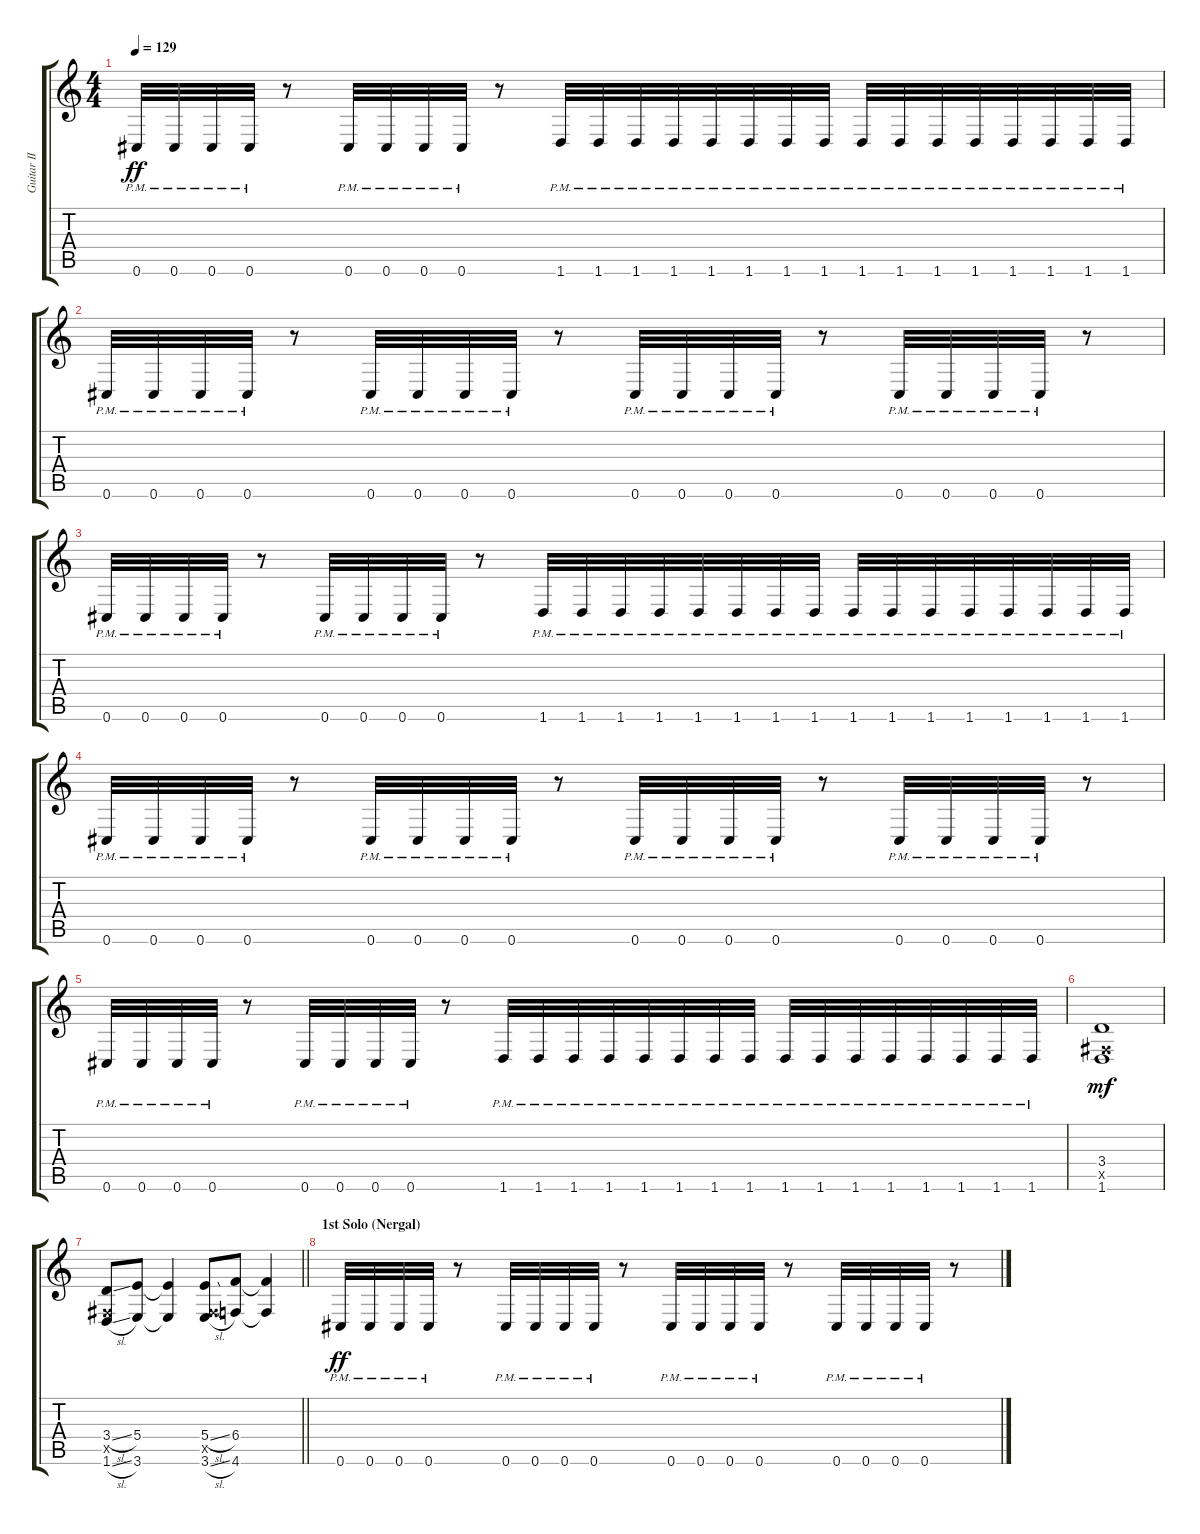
\track ("Guitar II" "Guitar II") {instrument distortionguitar}
\staff {score tabs}
\tuning (Db4 Ab3 E3 B2 Gb2 Db2) {hide}
\ts (4 4)
\tempo 129
\clef g2
\ks c
0.6{pm}.32{dy ff} 0.6{pm}.32 0.6{pm}.32 0.6{pm}.32 r.8 0.6{pm}.32 0.6{pm}.32 0.6{pm}.32 0.6{pm}.32 r.8 1.6{pm}.32 1.6{pm}.32 1.6{pm}.32 1.6{pm}.32 1.6{pm}.32 1.6{pm}.32 1.6{pm}.32 1.6{pm}.32 1.6{pm}.32 1.6{pm}.32 1.6{pm}.32 1.6{pm}.32 1.6{pm}.32 1.6{pm}.32 1.6{pm}.32 1.6{pm}.32 |
0.6{pm}.32 0.6{pm}.32 0.6{pm}.32 0.6{pm}.32 r.8 0.6{pm}.32 0.6{pm}.32 0.6{pm}.32 0.6{pm}.32 r.8 0.6{pm}.32 0.6{pm}.32 0.6{pm}.32 0.6{pm}.32 r.8 0.6{pm}.32 0.6{pm}.32 0.6{pm}.32 0.6{pm}.32 r.8 |
0.6{pm}.32 0.6{pm}.32 0.6{pm}.32 0.6{pm}.32 r.8 0.6{pm}.32 0.6{pm}.32 0.6{pm}.32 0.6{pm}.32 r.8 1.6{pm}.32 1.6{pm}.32 1.6{pm}.32 1.6{pm}.32 1.6{pm}.32 1.6{pm}.32 1.6{pm}.32 1.6{pm}.32 1.6{pm}.32 1.6{pm}.32 1.6{pm}.32 1.6{pm}.32 1.6{pm}.32 1.6{pm}.32 1.6{pm}.32 1.6{pm}.32 |
0.6{pm}.32 0.6{pm}.32 0.6{pm}.32 0.6{pm}.32 r.8 0.6{pm}.32 0.6{pm}.32 0.6{pm}.32 0.6{pm}.32 r.8 0.6{pm}.32 0.6{pm}.32 0.6{pm}.32 0.6{pm}.32 r.8 0.6{pm}.32 0.6{pm}.32 0.6{pm}.32 0.6{pm}.32 r.8 |
0.6{pm}.32 0.6{pm}.32 0.6{pm}.32 0.6{pm}.32 r.8 0.6{pm}.32 0.6{pm}.32 0.6{pm}.32 0.6{pm}.32 r.8 1.6{pm}.32 1.6{pm}.32 1.6{pm}.32 1.6{pm}.32 1.6{pm}.32 1.6{pm}.32 1.6{pm}.32 1.6{pm}.32 1.6{pm}.32 1.6{pm}.32 1.6{pm}.32 1.6{pm}.32 1.6{pm}.32 1.6{pm}.32 1.6{pm}.32 1.6{pm}.32 |
(3.4 0.5{x} 1.6).1{dy mf} |
\barLineRight lightlight
(3.4{sl} 0.5{x} 1.6{sl}).8 (5.4 3.6).8 (5.4{t} 3.6{t}).4 (5.4{sl} 0.5{x} 3.6{sl}).8 (6.4 4.6).8 (6.4{t} 4.6{t}).4 |
\section ("" "1st Solo (Nergal)")
0.6{pm}.32{dy ff} 0.6{pm}.32 0.6{pm}.32 0.6{pm}.32 r.8 0.6{pm}.32 0.6{pm}.32 0.6{pm}.32 0.6{pm}.32 r.8 0.6{pm}.32 0.6{pm}.32 0.6{pm}.32 0.6{pm}.32 r.8 0.6{pm}.32 0.6{pm}.32 0.6{pm}.32 0.6{pm}.32 r.8
